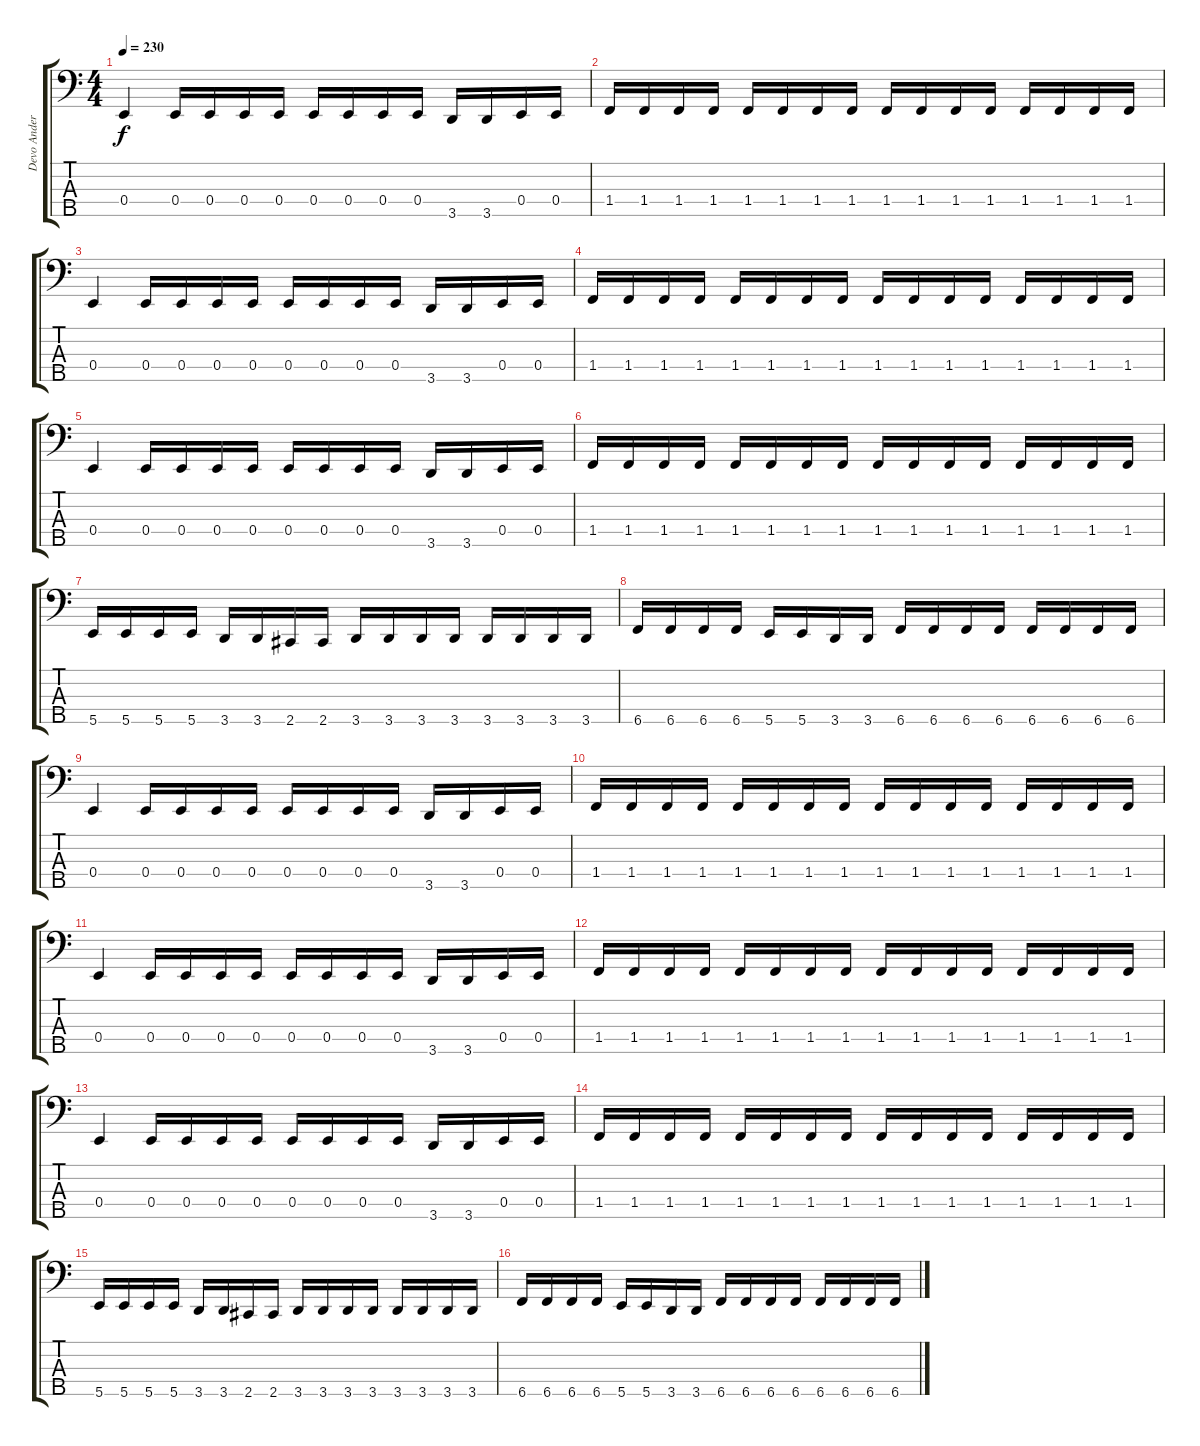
\track ("Devo Andersson" "Devo Ander") {instrument acousticguitarnylon}
\staff {score tabs}
\tuning (G2 D2 A1 E1 B0) {hide}
\ts (4 4)
\tempo 230
\clef f4
\ks c
0.4.4{dy f} 0.4.16 0.4.16 0.4.16 0.4.16 0.4.16 0.4.16 0.4.16 0.4.16 3.5.16 3.5.16 0.4.16 0.4.16 |
1.4.16 1.4.16 1.4.16 1.4.16 1.4.16 1.4.16 1.4.16 1.4.16 1.4.16 1.4.16 1.4.16 1.4.16 1.4.16 1.4.16 1.4.16 1.4.16 |
0.4.4 0.4.16 0.4.16 0.4.16 0.4.16 0.4.16 0.4.16 0.4.16 0.4.16 3.5.16 3.5.16 0.4.16 0.4.16 |
1.4.16 1.4.16 1.4.16 1.4.16 1.4.16 1.4.16 1.4.16 1.4.16 1.4.16 1.4.16 1.4.16 1.4.16 1.4.16 1.4.16 1.4.16 1.4.16 |
0.4.4 0.4.16 0.4.16 0.4.16 0.4.16 0.4.16 0.4.16 0.4.16 0.4.16 3.5.16 3.5.16 0.4.16 0.4.16 |
1.4.16 1.4.16 1.4.16 1.4.16 1.4.16 1.4.16 1.4.16 1.4.16 1.4.16 1.4.16 1.4.16 1.4.16 1.4.16 1.4.16 1.4.16 1.4.16 |
5.5.16 5.5.16 5.5.16 5.5.16 3.5.16 3.5.16 2.5.16 2.5.16 3.5.16 3.5.16 3.5.16 3.5.16 3.5.16 3.5.16 3.5.16 3.5.16 |
6.5.16 6.5.16 6.5.16 6.5.16 5.5.16 5.5.16 3.5.16 3.5.16 6.5.16 6.5.16 6.5.16 6.5.16 6.5.16 6.5.16 6.5.16 6.5.16 |
0.4.4 0.4.16 0.4.16 0.4.16 0.4.16 0.4.16 0.4.16 0.4.16 0.4.16 3.5.16 3.5.16 0.4.16 0.4.16 |
1.4.16 1.4.16 1.4.16 1.4.16 1.4.16 1.4.16 1.4.16 1.4.16 1.4.16 1.4.16 1.4.16 1.4.16 1.4.16 1.4.16 1.4.16 1.4.16 |
0.4.4 0.4.16 0.4.16 0.4.16 0.4.16 0.4.16 0.4.16 0.4.16 0.4.16 3.5.16 3.5.16 0.4.16 0.4.16 |
1.4.16 1.4.16 1.4.16 1.4.16 1.4.16 1.4.16 1.4.16 1.4.16 1.4.16 1.4.16 1.4.16 1.4.16 1.4.16 1.4.16 1.4.16 1.4.16 |
0.4.4 0.4.16 0.4.16 0.4.16 0.4.16 0.4.16 0.4.16 0.4.16 0.4.16 3.5.16 3.5.16 0.4.16 0.4.16 |
1.4.16 1.4.16 1.4.16 1.4.16 1.4.16 1.4.16 1.4.16 1.4.16 1.4.16 1.4.16 1.4.16 1.4.16 1.4.16 1.4.16 1.4.16 1.4.16 |
5.5.16 5.5.16 5.5.16 5.5.16 3.5.16 3.5.16 2.5.16 2.5.16 3.5.16 3.5.16 3.5.16 3.5.16 3.5.16 3.5.16 3.5.16 3.5.16 |
6.5.16 6.5.16 6.5.16 6.5.16 5.5.16 5.5.16 3.5.16 3.5.16 6.5.16 6.5.16 6.5.16 6.5.16 6.5.16 6.5.16 6.5.16 6.5.16
